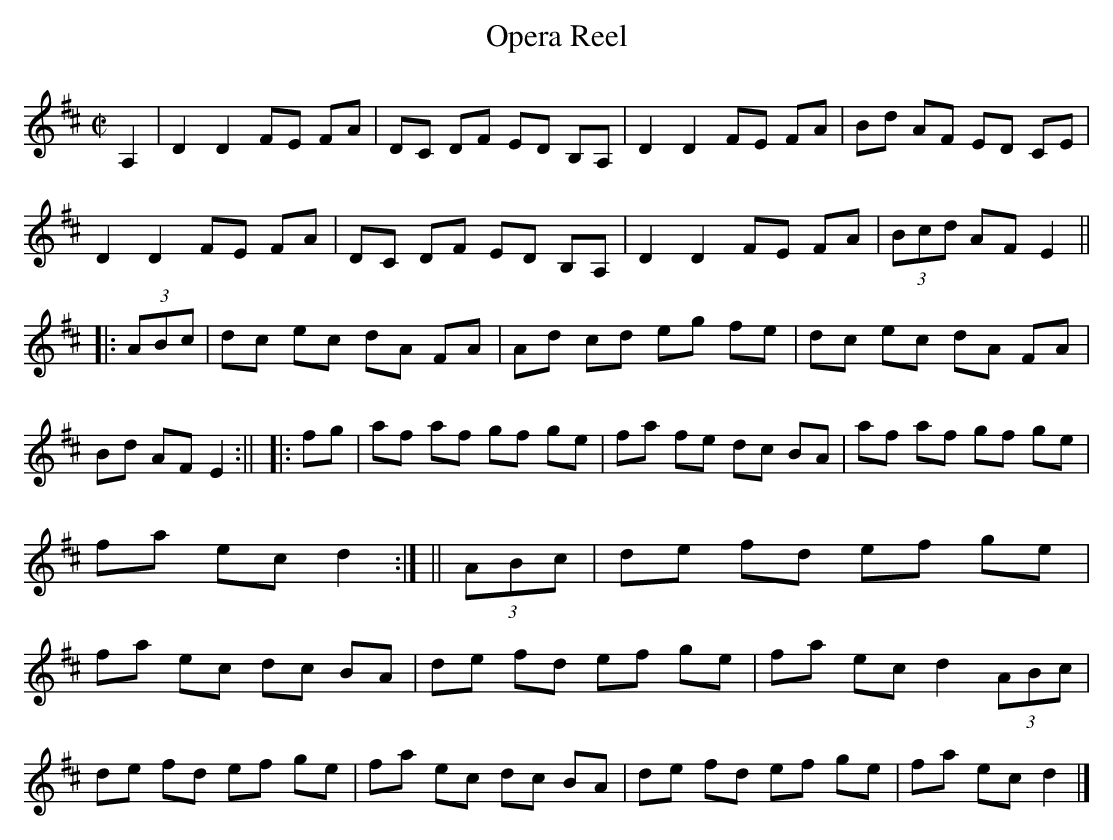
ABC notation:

X:1
T:Opera Reel
M:C|
L:1/8
K:D
A,2|D2 D2 FE FA|DC DF ED B,A,|D2 D2 FE FA|Bd AF ED CE|
D2 D2 FE FA|DC DF ED B,A,|D2 D2 FE FA|(3Bcd AF E2||\
|:(3ABc|dc ec dA FA|Ad cd eg fe|dc ec dA FA|Bd AF E2:||\
|:fg|af af gf ge|fa fe dc BA|af af gf ge|fa ec d2:|\
||(3ABc|de fd ef ge|fa ec dc BA|de fd ef ge|fa ec d2 (3ABc|
de fd ef ge|fa ec dc BA|de fd ef ge|fa ec d2|]
